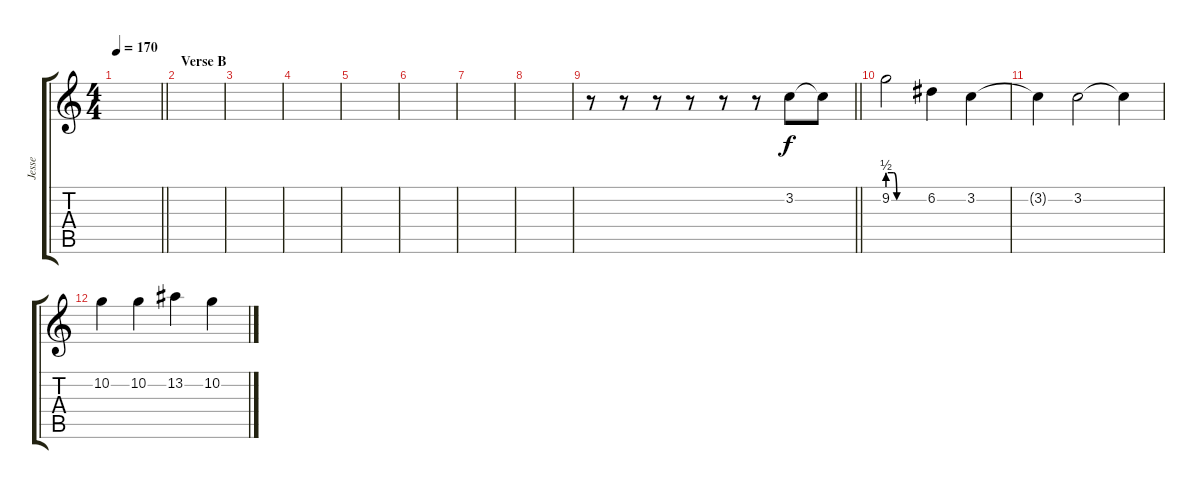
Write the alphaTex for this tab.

\track ("Jesse" "Jesse") {instrument overdrivenguitar}
\staff {score tabs}
\tuning (D4 A3 F3 C3 G2 C2) {hide}
\ts (4 4)
\tempo 170
\clef g2
\barLineRight lightlight
\ks c
|
\section ("" "Verse B")
|
|
|
|
|
|
|
\barLineRight lightlight
r.8 r.8 r.8 r.8 r.8 r.8 3.2.8 3.2{t}.8 |
9.2{be (custom 0 2 10 2 15 0 23 0 60 0)}.2 6.2.4 3.2.4 |
3.2{t}.4 3.2.2 3.2{t}.4 |
10.2.4 10.2.4 13.2.4 10.2.4
